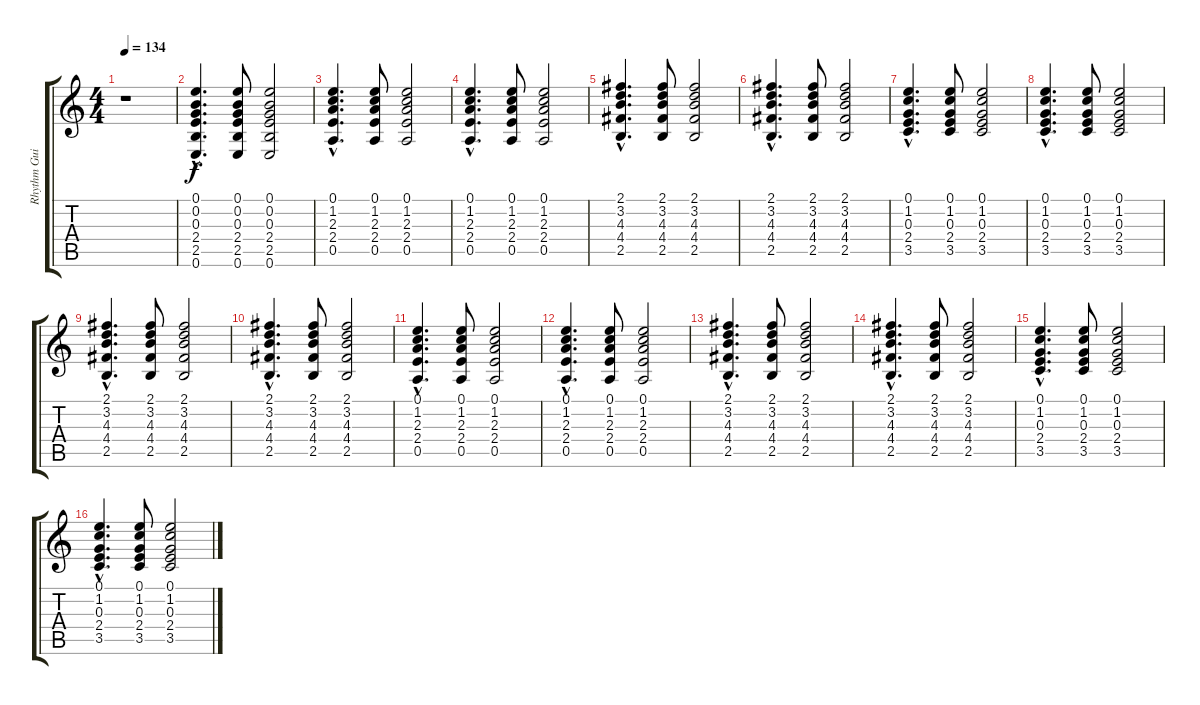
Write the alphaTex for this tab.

\track ("Rhythm Guitar" "Rhythm Gui") {instrument electricguitarclean}
\staff {score tabs}
\tuning (E4 B3 G3 D3 A2 E2) {hide}
\ts (4 4)
\tempo 134
\clef g2
\ks c
r.1{dy f instrument electricguitarclean} |
(0.1{hac} 0.2{hac} 0.3{hac} 2.4{hac} 2.5{hac} 0.6{hac}).4{d} (0.1 0.2 0.3 2.4 2.5 0.6).8 (0.1 0.2 0.3 2.4 2.5 0.6).2 |
(0.1{hac} 1.2{hac} 2.3{hac} 2.4{hac} 0.5{hac}).4{d} (0.1 1.2 2.3 2.4 0.5).8 (0.1 1.2 2.3 2.4 0.5).2 |
(0.1{hac} 1.2{hac} 2.3{hac} 2.4{hac} 0.5{hac}).4{d} (0.1 1.2 2.3 2.4 0.5).8 (0.1 1.2 2.3 2.4 0.5).2 |
(2.1{hac} 3.2{hac} 4.3{hac} 4.4{hac} 2.5{hac}).4{d} (2.1 3.2 4.3 4.4 2.5).8 (2.1 3.2 4.3 4.4 2.5).2 |
(2.1{hac} 3.2{hac} 4.3{hac} 4.4{hac} 2.5{hac}).4{d} (2.1 3.2 4.3 4.4 2.5).8 (2.1 3.2 4.3 4.4 2.5).2 |
(0.1{hac} 1.2{hac} 0.3{hac} 2.4{hac} 3.5{hac}).4{d} (0.1 1.2 0.3 2.4 3.5).8 (0.1 1.2 0.3 2.4 3.5).2 |
(0.1{hac} 1.2{hac} 0.3{hac} 2.4{hac} 3.5{hac}).4{d} (0.1 1.2 0.3 2.4 3.5).8 (0.1 1.2 0.3 2.4 3.5).2 |
(2.1{hac} 3.2{hac} 4.3{hac} 4.4{hac} 2.5{hac}).4{d} (2.1 3.2 4.3 4.4 2.5).8 (2.1 3.2 4.3 4.4 2.5).2 |
(2.1{hac} 3.2{hac} 4.3{hac} 4.4{hac} 2.5{hac}).4{d} (2.1 3.2 4.3 4.4 2.5).8 (2.1 3.2 4.3 4.4 2.5).2 |
(0.1{hac} 1.2{hac} 2.3{hac} 2.4{hac} 0.5{hac}).4{d} (0.1 1.2 2.3 2.4 0.5).8 (0.1 1.2 2.3 2.4 0.5).2 |
(0.1{hac} 1.2{hac} 2.3{hac} 2.4{hac} 0.5{hac}).4{d} (0.1 1.2 2.3 2.4 0.5).8 (0.1 1.2 2.3 2.4 0.5).2 |
(2.1{hac} 3.2{hac} 4.3{hac} 4.4{hac} 2.5{hac}).4{d} (2.1 3.2 4.3 4.4 2.5).8 (2.1 3.2 4.3 4.4 2.5).2 |
(2.1{hac} 3.2{hac} 4.3{hac} 4.4{hac} 2.5{hac}).4{d} (2.1 3.2 4.3 4.4 2.5).8 (2.1 3.2 4.3 4.4 2.5).2 |
(0.1{hac} 1.2{hac} 0.3{hac} 2.4{hac} 3.5{hac}).4{d} (0.1 1.2 0.3 2.4 3.5).8 (0.1 1.2 0.3 2.4 3.5).2 |
(0.1{hac} 1.2{hac} 0.3{hac} 2.4{hac} 3.5{hac}).4{d} (0.1 1.2 0.3 2.4 3.5).8 (0.1 1.2 0.3 2.4 3.5).2
